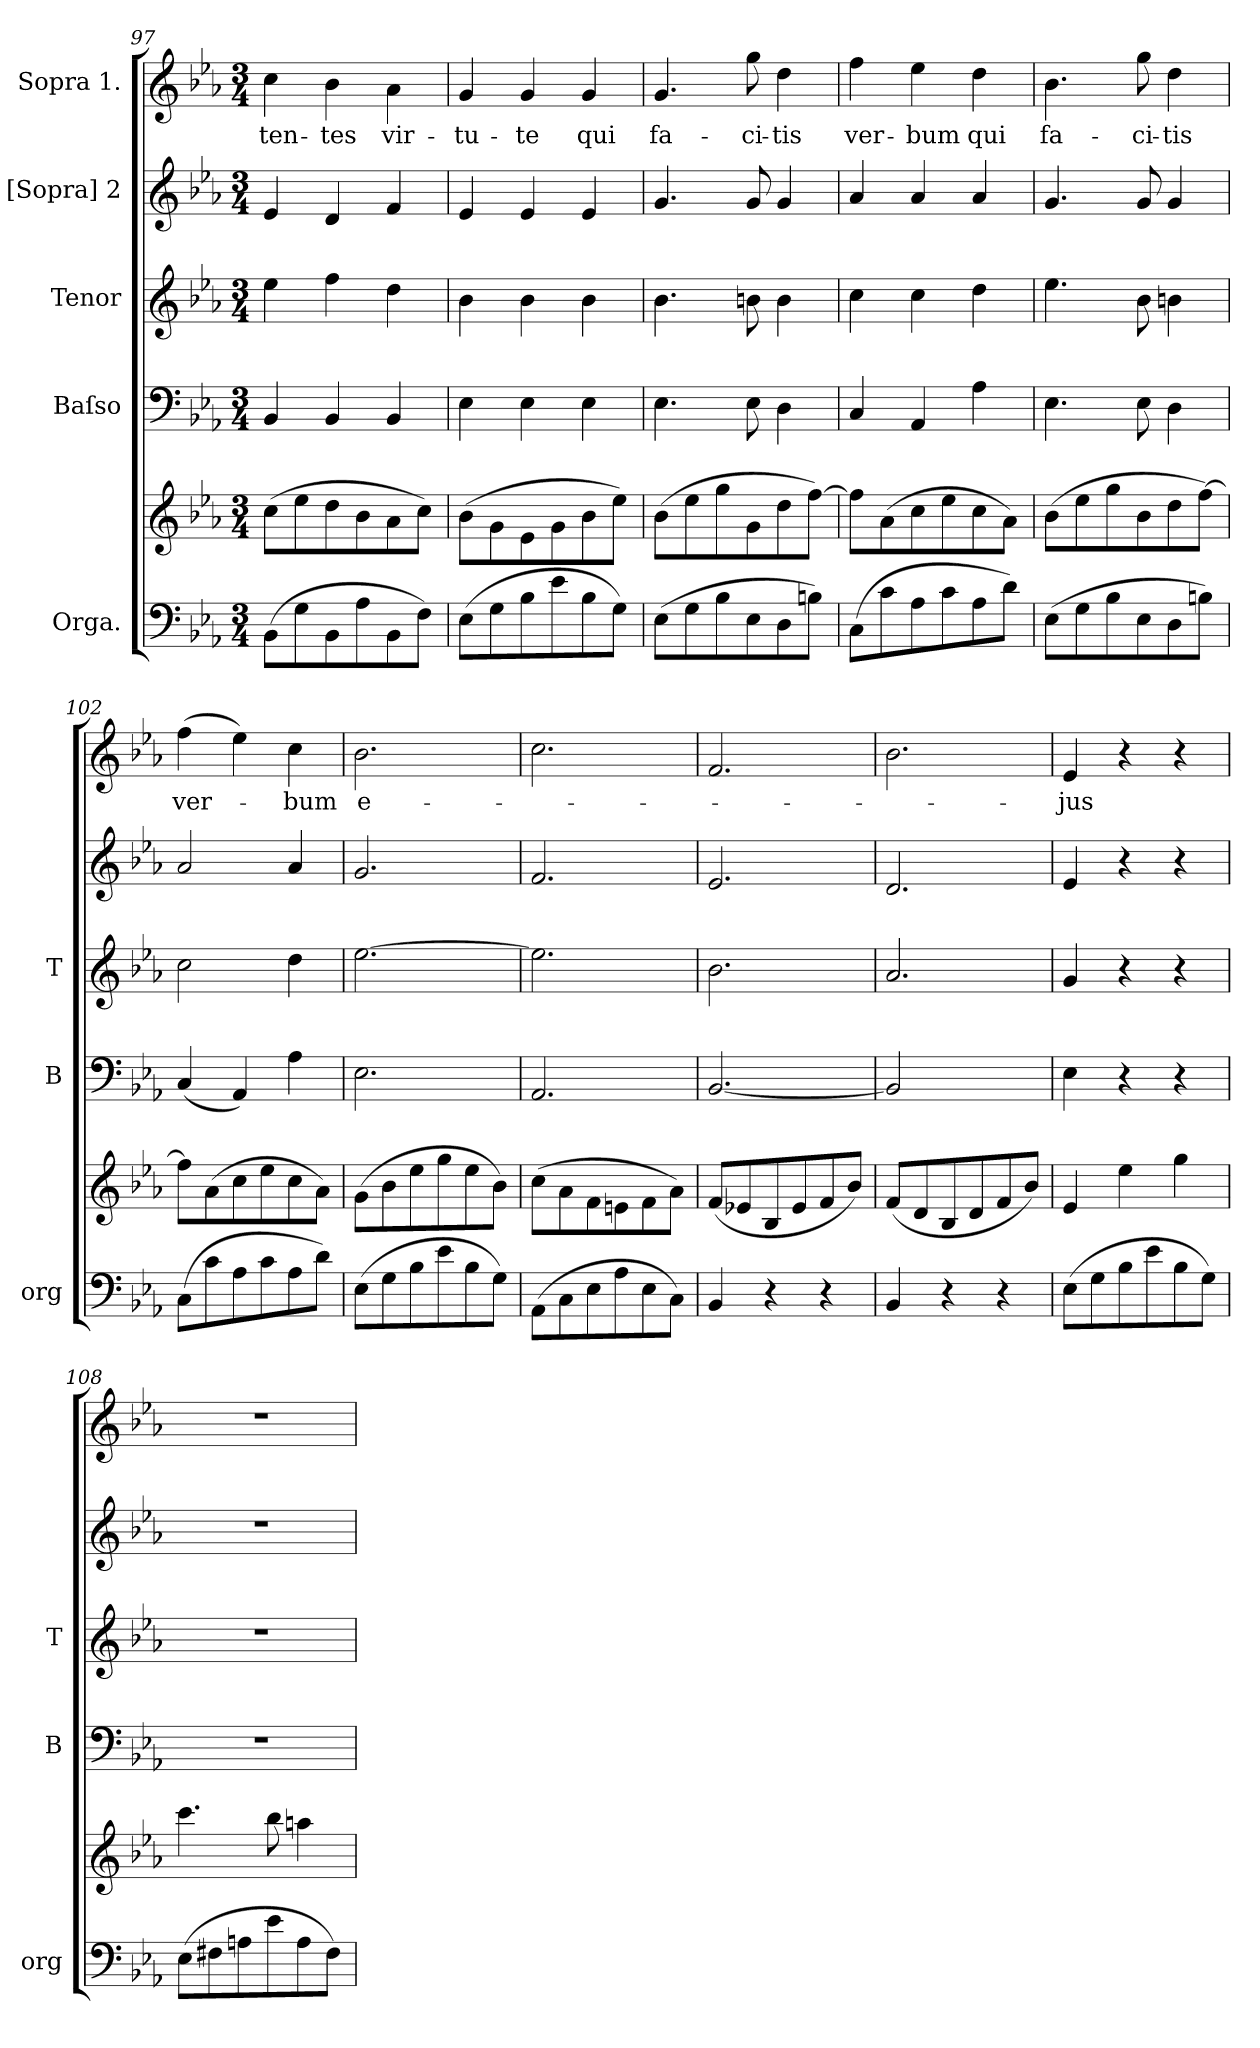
**kern	**kern	**kern	**kern	**kern	**kern	**text
*part5	*part5	*part4	*part3	*part2	*part1	*part1
*staff6	*staff5	*staff4	*staff3	*staff2	*staff1	*staff1
*I"Orga.	*	*I"Baſso	*I"Tenor	*I"[Sopra] 2	*I"Sopra 1.	*
*I'org	*	*I'B	*I'T	*	*	*
*clefF4	*clefG2	*clefF4	*clefG2	*clefG2	*clefG2	*
*	*	*	*ITrd8c12	*	*	*
*k[b-e-a-]	*k[b-e-a-]	*k[b-e-a-]	*k[b-e-a-]	*k[b-e-a-]	*k[b-e-a-]	*
*M3/4	*M3/4	*M3/4	*M3/4	*M3/4	*M3/4	*
=97	=97	=97	=97	=97	=97	=97
(8BB-\L	(8cc\L	4BB-/	4e-\	4e-/	4cc\	-ten-
8G\	8ee-\	.	.	.	.	.
8BB-\	8dd\	4BB-/	4f\	4d/	4b-\	-tes
8A-\	8b-\	.	.	.	.	.
8BB-\	8a-\	4BB-/	4d\	4f/	4a-\	vir-
8F\J)	8cc\J)	.	.	.	.	.
=98	=98	=98	=98	=98	=98	=98
(8E-\L	(8b-\L	4E-\	4B-\	4e-/	4g/	-tu-
8G\	8g\	.	.	.	.	.
8B-\	8e-\	4E-\	4B-\	4e-/	4g/	-te
8e-\	8g\	.	.	.	.	.
8B-\	8b-\	4E-\	4B-\	4e-/	4g/	qui
8G\J)	8ee-\J)	.	.	.	.	.
=99	=99	=99	=99	=99	=99	=99
(8E-\L	(8b-\L	4.E-\	4.B-\	4.g/	4.g/	fa-
8G\	8ee-\	.	.	.	.	.
8B-\	8gg\	.	.	.	.	.
8E-\	8g\	8E-\	8Bn\	8g/	8gg\	-ci-
8D\	8dd\	4D\	4B\	4g/	4dd\	-tis
8Bn\J)	[8ff\J)	.	.	.	.	.
=100	=100	=100	=100	=100	=100	=100
(8C\L	8ff\L]	4C/	4c\	4a-/	4ff\	ver-
8c\	(8a-\	.	.	.	.	.
8A-\	8cc\	4AA-/	4c\	4a-/	4ee-\	-bum
8c\	8ee-\	.	.	.	.	.
8A-\	8cc\	4A-\	4d\	4a-/	4dd\	qui
8d\J)	8a-\J)	.	.	.	.	.
=101	=101	=101	=101	=101	=101	=101
(8E-\L	(8b-\L	4.E-\	4.e-\	4.g/	4.b-\	fa-
8G\	8ee-\	.	.	.	.	.
8B-\	8gg\	.	.	.	.	.
8E-\	8b-\	8E-\	8B-\	8g/	8gg\	-ci-
8D\	8dd\	4D\	4Bn\	4g/	4dd\	-tis
8Bn\J)	[8ff\J)	.	.	.	.	.
=102	=102	=102	=102	=102	=102	=102
(8C\L	8ff\L]	(4C/	2c\	2a-/	(4ff\	ver-
8c\	(8a-\	.	.	.	.	.
8A-\	8cc\	4AA-/)	.	.	4ee-\)	.
8c\	8ee-\	.	.	.	.	.
8A-\	8cc\	4A-\	4d\	4a-/	4cc\	-bum
8d\J)	8a-\J)	.	.	.	.	.
=103	=103	=103	=103	=103	=103	=103
(8E-\L	(8g\L	2.E-\	[2.e-\	2.g/	2.b-\	e-
8G\	8b-\	.	.	.	.	.
8B-\	8ee-\	.	.	.	.	.
8e-\	8gg\	.	.	.	.	.
8B-\	8ee-\	.	.	.	.	.
8G\J)	8b-\J)	.	.	.	.	.
=104	=104	=104	=104	=104	=104	=104
(8AA-\L	(8cc\L	2.AA-/	2.e-\]	2.f/	2.cc\	.
8C\	8a-\	.	.	.	.	.
8E-\	8f\	.	.	.	.	.
8A-\	8en\	.	.	.	.	.
8E-\	8f\	.	.	.	.	.
8C\J)	8a-\J)	.	.	.	.	.
=105	=105	=105	=105	=105	=105	=105
4BB-/	(8f/L	[2.BB-/	2.B-\	2.e-/	2.f/	.
.	8e-X/	.	.	.	.	.
4r	8B-/	.	.	.	.	.
.	8e-/	.	.	.	.	.
4r	8f/	.	.	.	.	.
.	8b-/J)	.	.	.	.	.
=106	=106	=106	=106	=106	=106	=106
!	!	!LO:N:vis=2	!	!	!	!
4BB-/	(8f/L	2.BB-/]	2.A-/	2.d/	2.b-\	.
.	8d/	.	.	.	.	.
4r	8B-/	.	.	.	.	.
.	8d/	.	.	.	.	.
4r	8f/	.	.	.	.	.
.	8b-/J)	.	.	.	.	.
=107	=107	=107	=107	=107	=107	=107
(8E-\L	4e-/	4E-\	4G/	4e-/	4e-/	-jus
8G\	.	.	.	.	.	.
8B-\	4ee-\	4r	4r	4r	4r	.
8e-\	.	.	.	.	.	.
8B-\	4gg\	4r	4r	4r	4r	.
8G\J)	.	.	.	.	.	.
=108	=108	=108	=108	=108	=108	=108
(8E-\L	4.ccc\	2.r	2.r	2.r	2.r	.
8F#X\	.	.	.	.	.	.
8An\	.	.	.	.	.	.
8e-\	8bb-\	.	.	.	.	.
8A\	4aan\	.	.	.	.	.
8F#\J)	.	.	.	.	.	.
=	=	=	=	=	=	=
*-	*-	*-	*-	*-	*-	*-
